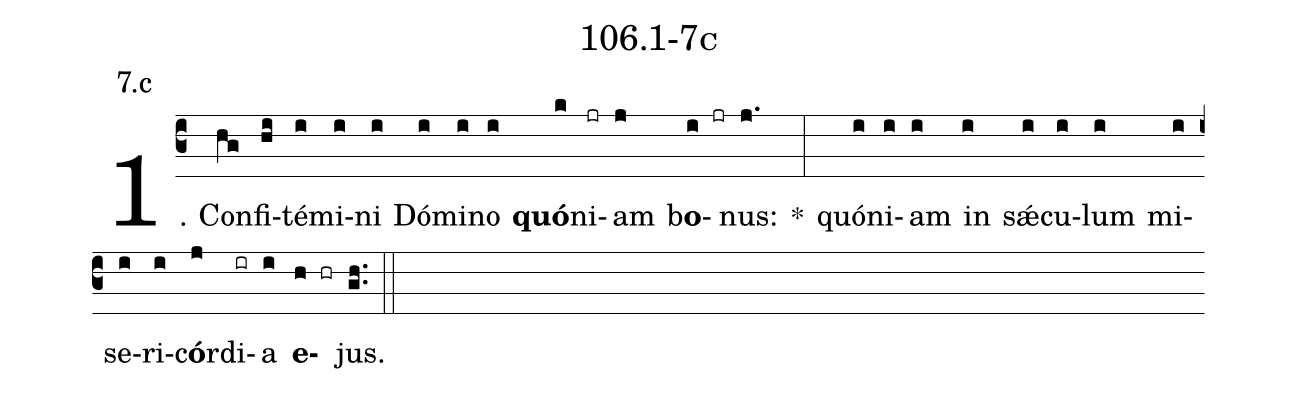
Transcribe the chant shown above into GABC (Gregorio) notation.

name: 106.1-7c;
annotation: 7.c;
%%
(c3)1. Con(hg)fi(hi)té(i)mi(i)ni(i) Dó(i)mi(i)no(i) <b>quó</b>n(k)i(jr)am(j) b<b>o</b>(i jr)nus:(j.) *(:) quón(i)i(i)am(i) in(i) sǽ(i)cu(i)lum(i) mi(i)se(i)ri(i)c<b>ó</b>r(j)di(ir)a(i) <b>e</b>(h hr)jus.(gh..) (::)
